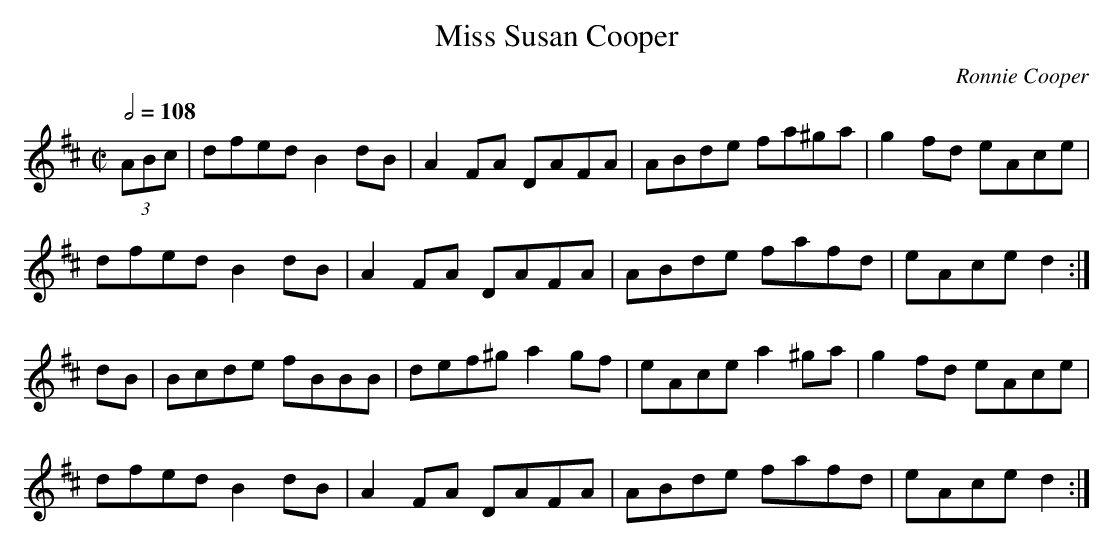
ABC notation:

X:1
T:Miss Susan Cooper
C:Ronnie Cooper
M:C|
L:1/8
Q:1/2=108
K:D
(3ABc|dfed B2dB|A2FA  DAFA|ABde fa^ga|g2fd eAce|
      dfed B2dB|A2FA  DAFA|ABde fafd |eAce d2 :|
  dB |Bcde fBBB|def^g a2gf|eAce a2^ga|g2fd eAce|
      dfed B2dB|A2FA  DAFA|ABde fafd |eAce d2 :|

This tune was originally in D all the way through - it's a 19th century
pipe reel also known as "The 72nd's Farewell to Aberdeen".  This version,
popularized by Jimmy Shand, goes into G major briefly in the second part,
with the original C sharps replaced by C naturals.  (A dragon was a kind
of kite, it must have blown away).
